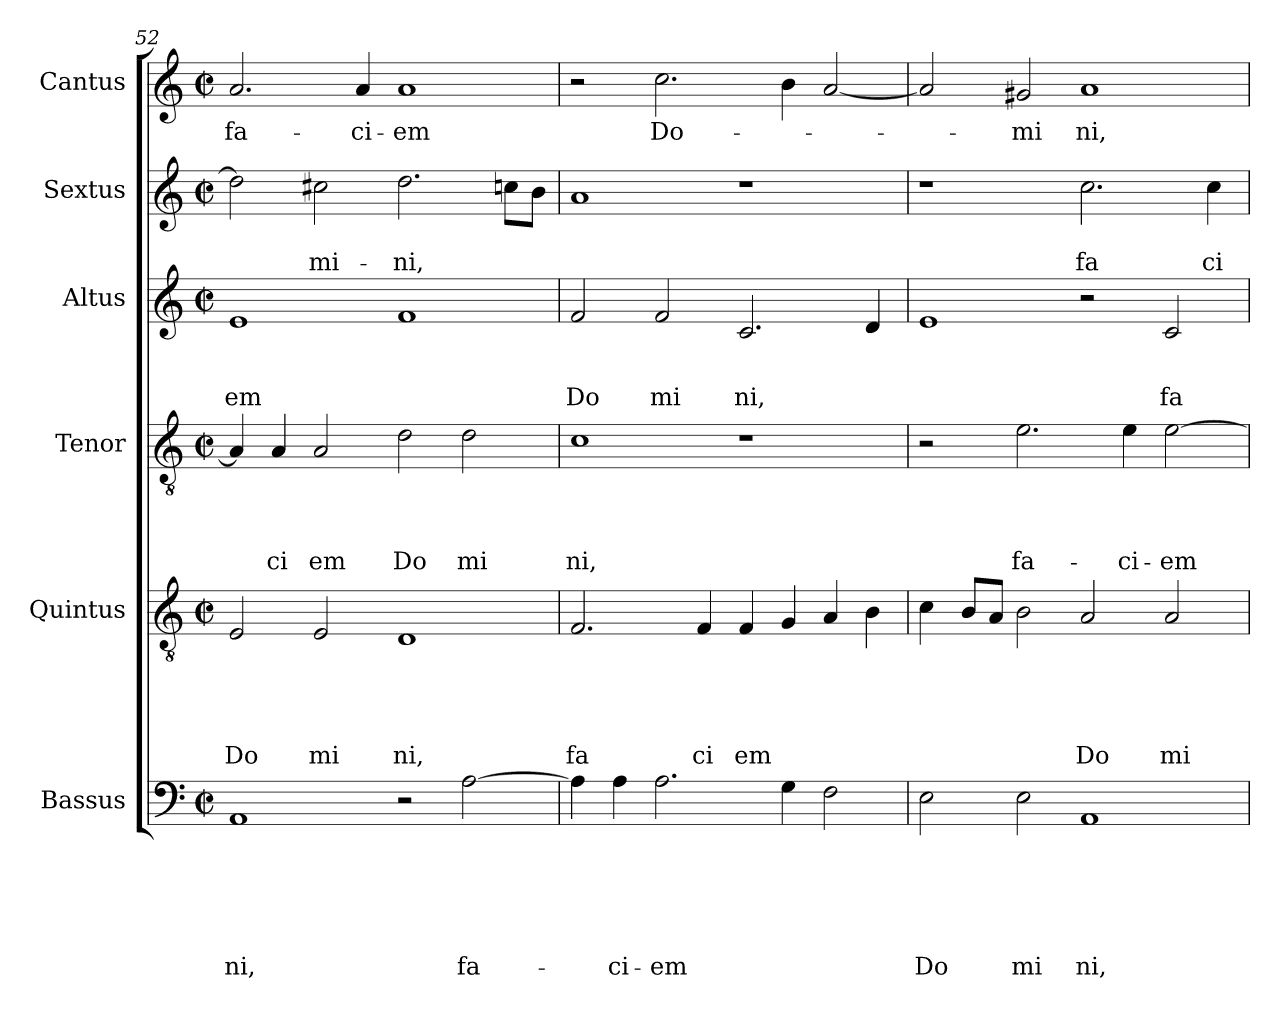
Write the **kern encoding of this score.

**kern	**text	**text	**text	**text	**text	**text	**kern	**text	**text	**text	**text	**text	**kern	**text	**text	**text	**text	**kern	**text	**text	**text	**kern	**text	**text	**kern	**text
*part6	*part6	*part6	*part6	*part6	*part6	*part6	*part5	*part5	*part5	*part5	*part5	*part5	*part4	*part4	*part4	*part4	*part4	*part3	*part3	*part3	*part3	*part2	*part2	*part2	*part1	*part1
*staff6	*staff6	*staff6	*staff6	*staff6	*staff6	*staff6	*staff5	*staff5	*staff5	*staff5	*staff5	*staff5	*staff4	*staff4	*staff4	*staff4	*staff4	*staff3	*staff3	*staff3	*staff3	*staff2	*staff2	*staff2	*staff1	*staff1
*I"Bassus	*	*	*	*	*	*	*I"Quintus	*	*	*	*	*	*I"Tenor	*	*	*	*	*I"Altus	*	*	*	*I"Sextus	*	*	*I"Cantus	*
*clefF4	*	*	*	*	*	*	*clefGv2	*	*	*	*	*	*clefGv2	*	*	*	*	*clefG2	*	*	*	*clefG2	*	*	*clefG2	*
*k[]	*	*	*	*	*	*	*k[]	*	*	*	*	*	*k[]	*	*	*	*	*k[]	*	*	*	*k[]	*	*	*k[]	*
*C:	*	*	*	*	*	*	*C:	*	*	*	*	*	*C:	*	*	*	*	*C:	*	*	*	*C:	*	*	*C:	*
*M2/2	*	*	*	*	*	*	*M2/2	*	*	*	*	*	*M2/2	*	*	*	*	*M2/2	*	*	*	*M2/2	*	*	*M2/2	*
*met(c|)	*	*	*	*	*	*	*met(c|)	*	*	*	*	*	*met(c|)	*	*	*	*	*met(c|)	*	*	*	*met(c|)	*	*	*met(c|)	*
=52	=52	=52	=52	=52	=52	=52	=52	=52	=52	=52	=52	=52	=52	=52	=52	=52	=52	=52	=52	=52	=52	=52	=52	=52	=52	=52
!	!	!	!	!	!	!LO:LY:b	!	!	!	!	!	!LO:LY:b	!	!	!	!	!	!	!	!	!LO:LY:b	!	!	!	!	!LO:LY:b
1AA	.	.	.	.	.	-ni,	2E/	.	.	.	.	Do	4A/]	.	.	.	.	1e	.	.	em	2dd\]	.	.	2.a/	fa-
!	!	!	!	!	!	!	!	!	!	!	!	!	!	!	!	!	!LO:LY:b	!	!	!	!	!	!	!	!	!
.	.	.	.	.	.	.	.	.	.	.	.	.	4A/	.	.	.	ci	.	.	.	.	.	.	.	.	.
!	!	!	!	!	!	!	!	!	!	!	!	!LO:LY:b	!	!	!	!	!LO:LY:b	!	!	!	!	!	!	!LO:LY:b	!	!
.	.	.	.	.	.	.	2E/	.	.	.	.	mi	2A/	.	.	.	em	.	.	.	.	2cc#X\	.	-mi-	.	.
!	!	!	!	!	!	!	!	!	!	!	!	!	!	!	!	!	!	!	!	!	!	!	!	!	!	!LO:LY:b
.	.	.	.	.	.	.	.	.	.	.	.	.	.	.	.	.	.	.	.	.	.	.	.	.	4a/	-ci-
!	!	!	!	!	!	!	!	!	!	!	!	!LO:LY:b	!	!	!	!	!LO:LY:b	!	!	!	!	!	!	!LO:LY:b	!	!LO:LY:b
2r	.	.	.	.	.	.	1D	.	.	.	.	ni,	2d\	.	.	.	Do	1f	.	.	.	2.dd\	.	-ni,	1a	-em
!	!	!	!	!	!	!LO:LY:b	!	!	!	!	!	!	!	!	!	!	!LO:LY:b	!	!	!	!	!	!	!	!	!
[>2A\	.	.	.	.	.	fa-	.	.	.	.	.	.	2d\	.	.	.	mi	.	.	.	.	.	.	.	.	.
.	.	.	.	.	.	.	.	.	.	.	.	.	.	.	.	.	.	.	.	.	.	8ccn\L	.	.	.	.
.	.	.	.	.	.	.	.	.	.	.	.	.	.	.	.	.	.	.	.	.	.	8b\J	.	.	.	.
=53	=53	=53	=53	=53	=53	=53	=53	=53	=53	=53	=53	=53	=53	=53	=53	=53	=53	=53	=53	=53	=53	=53	=53	=53	=53	=53
!	!	!	!	!	!	!	!	!	!	!	!	!LO:LY:b	!	!	!	!	!LO:LY:b	!	!	!	!LO:LY:b	!	!	!	!	!
4A\]	.	.	.	.	.	.	2.F/	.	.	.	.	fa	1c	.	.	.	ni,	2f/	.	.	Do	1a	.	.	2r	.
!	!	!	!	!	!	!LO:LY:b	!	!	!	!	!	!	!	!	!	!	!	!	!	!	!	!	!	!	!	!
4A\	.	.	.	.	.	-ci-	.	.	.	.	.	.	.	.	.	.	.	.	.	.	.	.	.	.	.	.
!	!	!	!	!	!	!LO:LY:b	!	!	!	!	!	!	!	!	!	!	!	!	!	!	!LO:LY:b	!	!	!	!	!LO:LY:b
2.A\	.	.	.	.	.	-em	.	.	.	.	.	.	.	.	.	.	.	2f/	.	.	mi	.	.	.	2.cc\	Do-
!	!	!	!	!	!	!	!	!	!	!	!	!LO:LY:b	!	!	!	!	!	!	!	!	!	!	!	!	!	!
.	.	.	.	.	.	.	4F/	.	.	.	.	ci	.	.	.	.	.	.	.	.	.	.	.	.	.	.
!	!	!	!	!	!	!	!	!	!	!	!	!LO:LY:b	!	!	!	!	!	!	!	!	!LO:LY:b	!	!	!	!	!
.	.	.	.	.	.	.	4F/	.	.	.	.	em	1r	.	.	.	.	2.c/	.	.	ni,	1r	.	.	.	.
4G\	.	.	.	.	.	.	4G/	.	.	.	.	.	.	.	.	.	.	.	.	.	.	.	.	.	4b\	.
2F\	.	.	.	.	.	.	4A/	.	.	.	.	.	.	.	.	.	.	.	.	.	.	.	.	.	[>2a/	.
.	.	.	.	.	.	.	4B\	.	.	.	.	.	.	.	.	.	.	4d/	.	.	.	.	.	.	.	.
!!LO:PB:g=z
=54	=54	=54	=54	=54	=54	=54	=54	=54	=54	=54	=54	=54	=54	=54	=54	=54	=54	=54	=54	=54	=54	=54	=54	=54	=54	=54
!	!	!	!	!	!	!LO:LY:b	!	!	!	!	!	!	!	!	!	!	!	!	!	!	!	!	!	!	!	!
2E\	.	.	.	.	.	Do	4c\	.	.	.	.	.	2r	.	.	.	.	1e	.	.	.	1r	.	.	2a/]	.
.	.	.	.	.	.	.	8B/L	.	.	.	.	.	.	.	.	.	.	.	.	.	.	.	.	.	.	.
.	.	.	.	.	.	.	8A/J	.	.	.	.	.	.	.	.	.	.	.	.	.	.	.	.	.	.	.
!	!	!	!	!	!	!LO:LY:b	!	!	!	!	!	!	!	!	!	!	!LO:LY:b	!	!	!	!	!	!	!	!	!LO:LY:b
2E\	.	.	.	.	.	mi	2B\	.	.	.	.	.	2.e\	.	.	.	fa-	.	.	.	.	.	.	.	2g#X/	-mi
!	!	!	!	!	!	!LO:LY:b	!	!	!	!	!	!LO:LY:b	!	!	!	!	!	!	!	!	!	!	!	!LO:LY:b	!	!LO:LY:b
1AA	.	.	.	.	.	ni,	2A/	.	.	.	.	Do	.	.	.	.	.	2r	.	.	.	2.cc\	.	fa	1a	ni,
!	!	!	!	!	!	!	!	!	!	!	!	!	!	!	!	!	!LO:LY:b	!	!	!	!	!	!	!	!	!
.	.	.	.	.	.	.	.	.	.	.	.	.	4e\	.	.	.	-ci-	.	.	.	.	.	.	.	.	.
!	!	!	!	!	!	!	!	!	!	!	!	!LO:LY:b	!	!	!	!	!LO:LY:b	!	!	!	!LO:LY:b	!	!	!	!	!
.	.	.	.	.	.	.	2A/	.	.	.	.	mi	[>2e\	.	.	.	-em	2c/	.	.	fa-	.	.	.	.	.
!	!	!	!	!	!	!	!	!	!	!	!	!	!	!	!	!	!	!	!	!	!	!	!	!LO:LY:b	!	!
.	.	.	.	.	.	.	.	.	.	.	.	.	.	.	.	.	.	.	.	.	.	4cc\	.	ci	.	.
=	=	=	=	=	=	=	=	=	=	=	=	=	=	=	=	=	=	=	=	=	=	=	=	=	=	=
*-	*-	*-	*-	*-	*-	*-	*-	*-	*-	*-	*-	*-	*-	*-	*-	*-	*-	*-	*-	*-	*-	*-	*-	*-	*-	*-
